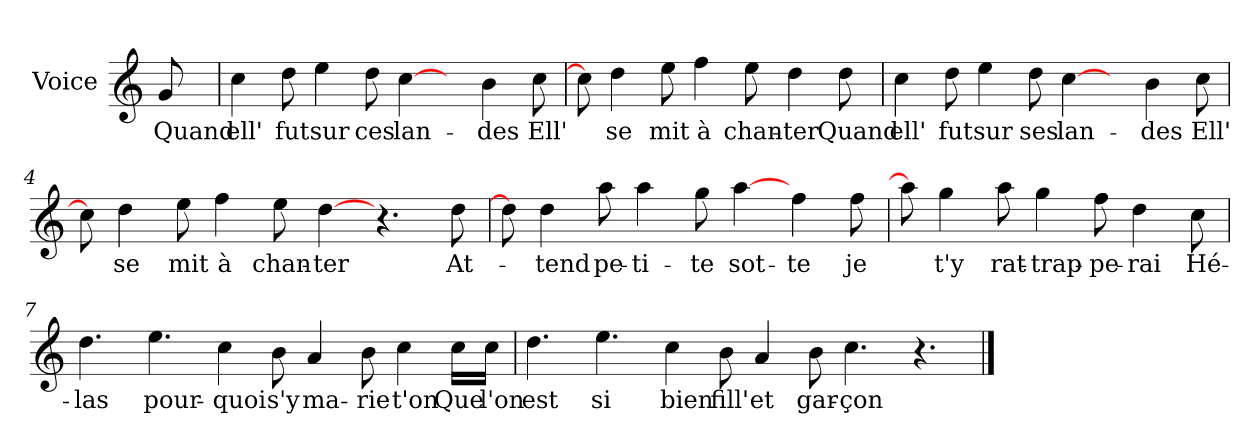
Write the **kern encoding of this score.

**kern	**text
*part1	*part1
*staff1	*staff1
*I"Voice	*
*I'V	*
*clefG2	*
*k[]	*
*C:	*
=	=
8g/	Quand
=1	=1
4cc\	ell'
8dd\	fut
4ee\	sur
8dd\	ces
[4cc\	lan-
8ryy	.
4b\	-des
8cc\	Ell'
=2	=2
8cc\]	.
4dd\	se
8ee\	mit
4ff\	à
8ee\	chan-
4dd\	-ter
8dd\	Quand
=3	=3
4cc\	ell'
8dd\	fut
4ee\	sur
8dd\	ses
[4cc\	lan-
8ryy	.
4b\	-des
8cc\	Ell'
!!LO:LB:g=z
=4	=4
8cc\]	.
4dd\	se
8ee\	mit
4ff\	à
8ee\	chan-
[4dd\	-ter
4.r	.
8dd\	At-
=5	=5
8dd\]	.
4dd\	-tend
8aa\	pe-
4aa\	-ti-
8gg\	-te
[4aa\	sot-
4ff\	-te
8ff\	je
=6	=6
8aa\]	.
4gg\	t'y
8aa\	rat-
4gg\	-trap-
8ff\	-pe-
4dd\	-rai
8cc\	Hé-
!!LO:LB:g=z
=7	=7
4.dd\	-las
4.ee\	pour-
4cc\	-quoi
8b\	s'y
4a/	ma-
8b\	-rie
4cc\	t'on
16cc\LL	Que
16cc\JJ	l'on
=8	=8
4.dd\	est
4.ee\	si
4cc\	bien
8b\	fill'
4a/	et
8b\	gar-
4.cc\	-çon
4.r	.
==	==
*-	*-
